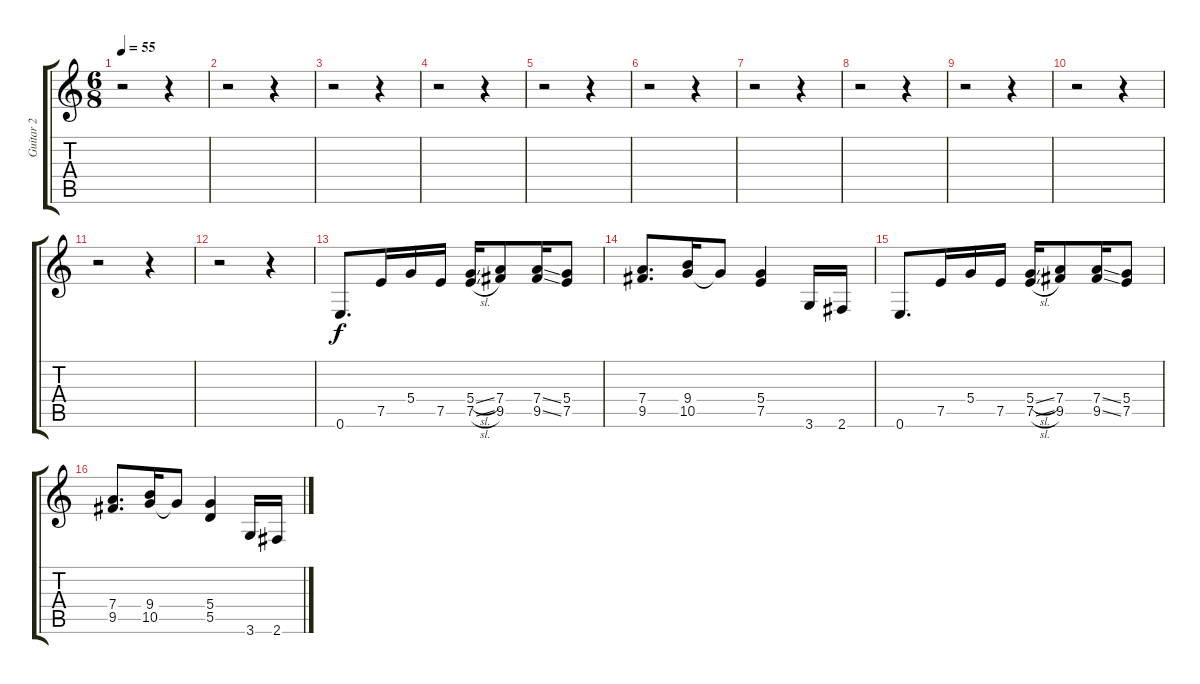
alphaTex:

\track ("Guitar 2" "Guitar 2") {mute instrument acousticguitarsteel}
\staff {score tabs}
\tuning (E4 B3 G3 D3 A2 E2) {hide}
\ts (6 8)
\tempo 55
\clef g2
\ks c
r.2{dy f} r.4 |
r.2 r.4 |
r.2 r.4 |
r.2 r.4 |
r.2 r.4 |
r.2 r.4 |
r.2 r.4 |
r.2 r.4 |
r.2 r.4 |
r.2 r.4 |
r.2 r.4 |
r.2 r.4 |
0.6.8{d} 7.5.16 5.4.16 7.5.16 (5.4{sl} 7.5{sl}).16 (7.4 9.5).8 (7.4{ss} 9.5{ss}).16 (5.4 7.5).8 |
(7.4 9.5).8{d} (9.4 10.5).16 10.5{t}.8 (5.4 7.5).4 3.6.16 2.6.16 |
0.6.8{d} 7.5.16 5.4.16 7.5.16 (5.4{sl} 7.5{sl}).16 (7.4 9.5).8 (7.4{ss} 9.5{ss}).16 (5.4 7.5).8 |
(7.4 9.5).8{d} (9.4 10.5).16 10.5{t}.8 (5.4 5.5).4 3.6.16 2.6.16
